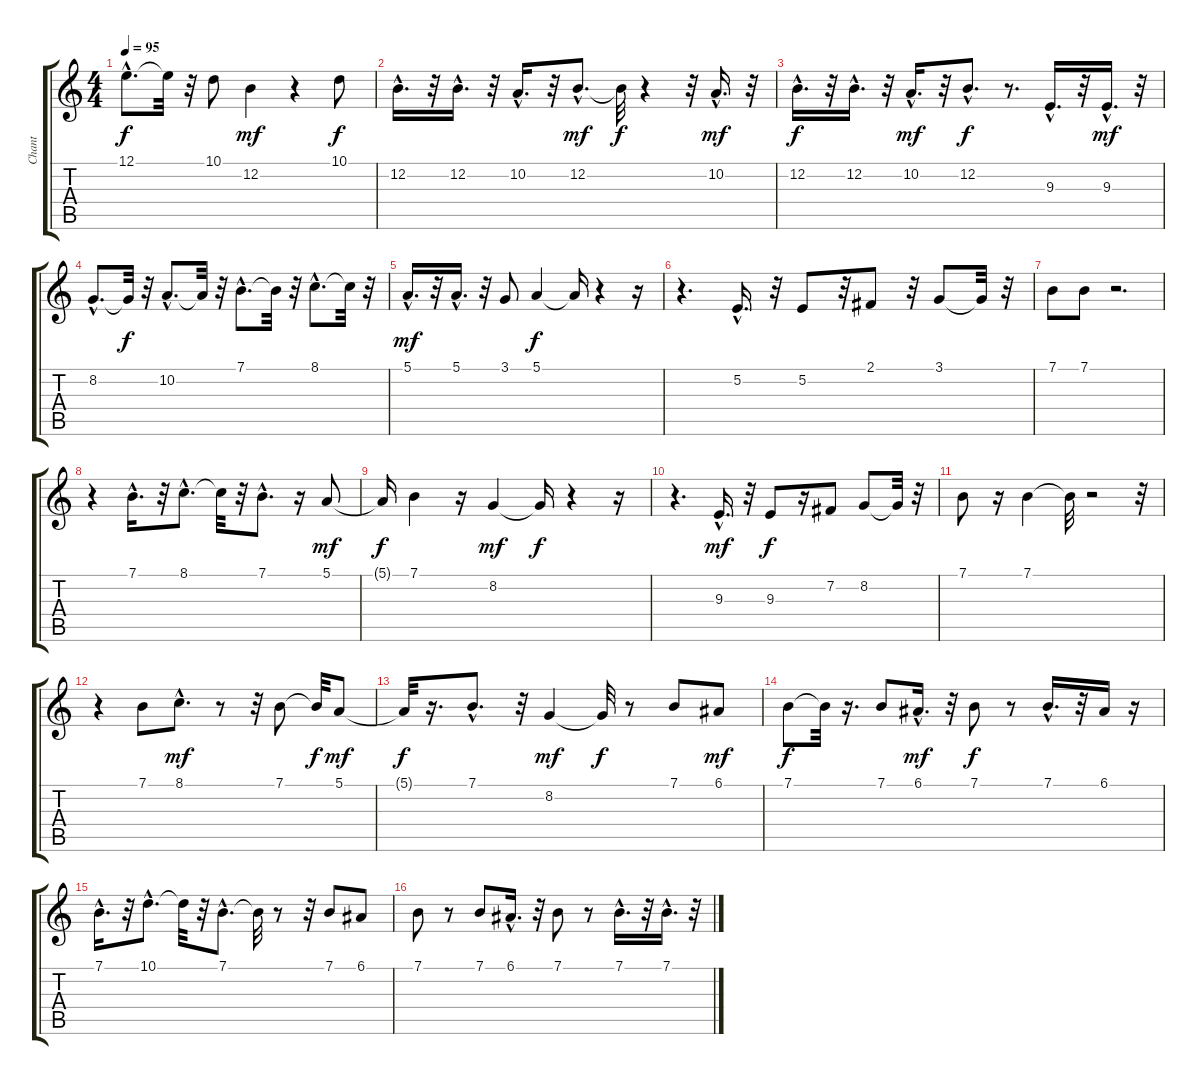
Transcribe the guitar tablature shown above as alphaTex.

\track ("Chant" "Chant") {instrument flute}
\staff {score tabs}
\tuning (E4 B3 G3 D3 A2 E2) {hide}
\ts (4 4)
\tempo 95
\clef g2
\ks c
12.1{hac}.8{d dy f} 12.1{t}.32 r.32 10.1.8 12.2.4{dy mf} r.4 10.1.8{dy f} |
12.2{hac}.16{d} r.32 12.2{hac}.16{d} r.32 10.2{hac}.16{d} r.32 12.2{hac}.8{d dy mf} 12.2{t}.32{dy f} r.4 r.32 10.2{hac}.16{d dy mf} r.32 |
12.2{hac}.16{d dy f} r.32 12.2{hac}.16{d} r.32 10.2{hac}.16{d dy mf} r.32 12.2{hac}.8{d dy f} r.8{d} 9.3{hac}.16{d} r.32 9.3{hac}.16{d dy mf} r.32 |
8.2{hac}.8{d} 8.2{t}.32{dy f} r.32 10.2{hac}.8{d} 10.2{t}.32 r.32 7.1{hac}.8{d} 7.1{t}.32 r.32 8.1{hac}.8{d} 8.1{t}.32 r.32 |
5.1{hac}.16{d dy mf} r.32 5.1{hac}.16{d} r.32 3.1.8 5.1.4{dy f} 5.1{t}.16 r.4 r.16 |
r.4{d} 5.2{hac}.16{d} r.32 5.2.8 r.32 2.1.8 r.32 3.1.8 3.1{t}.32 r.32 |
7.1.8 7.1.8 r.2{d} |
r.4 7.1{hac}.16{d} r.32 8.1{hac}.8{d} 8.1{t}.32 r.32 7.1{hac}.8{d} r.16 5.1.8{dy mf} |
5.1{t}.16{dy f} 7.1.4 r.16 8.2.4{dy mf} 8.2{t}.16{dy f} r.4 r.16 |
r.4{d} 9.3{hac}.16{d dy mf} r.32 9.3.8{dy f} r.16 7.2.8 8.2.8 8.2{t}.32 r.32 |
7.1.8 r.16 7.1.4 7.1{t}.32 r.2 r.32 |
r.4 7.1.8 8.1{hac}.8{d dy mf} r.8 r.32 7.1.8 7.1{t}.32{dy f} 5.1.8{dy mf} |
5.1{t}.32{dy f} r.16{d} 7.1{hac}.8{d} r.32 8.2.4{dy mf} 8.2{t}.32{dy f} r.8 7.1.8 6.1.8{dy mf} |
7.1.8{dy f} 7.1{t}.32 r.16{d} 7.1.8 6.1{hac}.16{d dy mf} r.32 7.1.8{dy f} r.8 7.1{hac}.16{d} r.32 6.1.16 r.16 |
7.1{hac}.16{d} r.32 10.1{hac}.8{d} 10.1{t}.32 r.32 7.1{hac}.8{d} 7.1{t}.32 r.8 r.32 7.1.8 6.1.8 |
7.1.8 r.8 7.1.8 6.1{hac}.16{d} r.32 7.1.8 r.8 7.1{hac}.16{d} r.32 7.1{hac}.16{d} r.32
